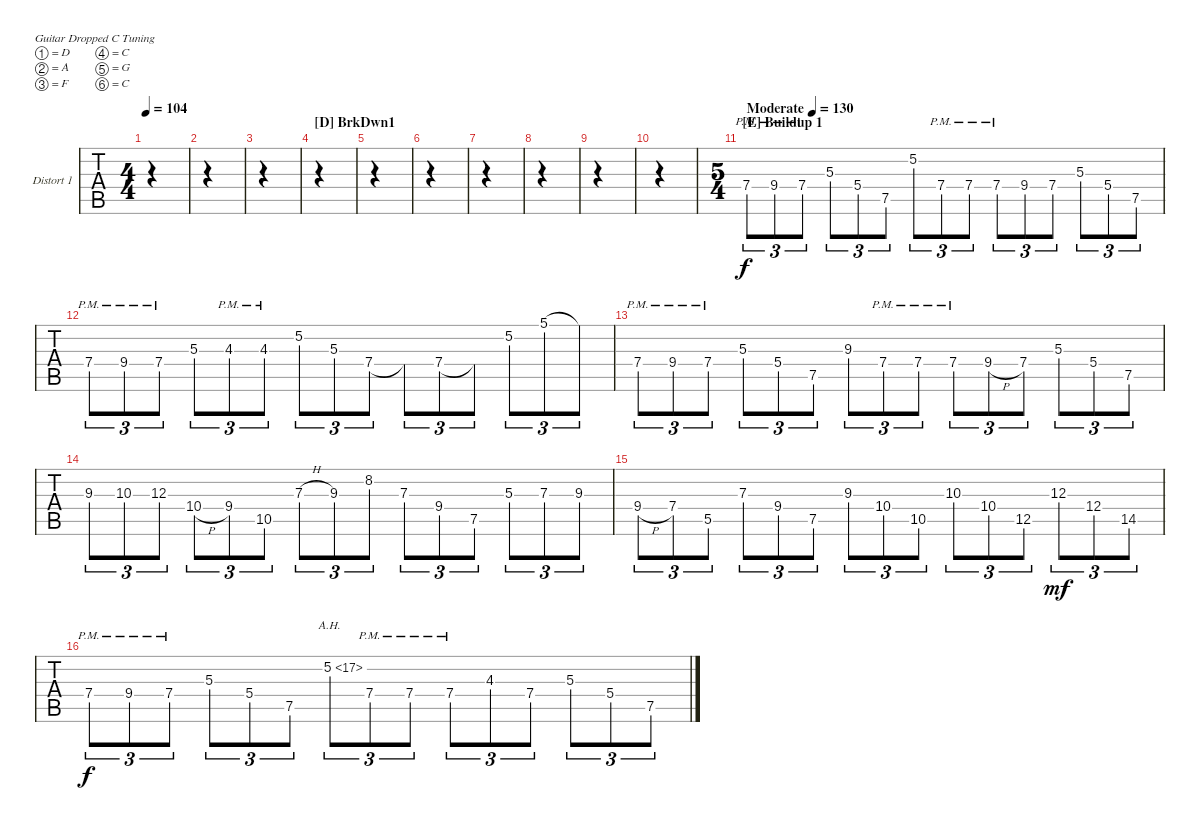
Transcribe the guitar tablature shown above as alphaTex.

\bracketExtendMode groupsimilarinstruments
\firstSystemTrackNameOrientation horizontal
\otherSystemsTrackNameOrientation horizontal
\track ("Distort 1" "Distort 1") {instrument electricguitarclean}
\staff {tabs}
\tuning (D4 A3 F3 C3 G2 C2)
\ts (4 4)
\tempo 104
\clef g2
\scale
0.333333
\ks c
|
\scale
0.333333 |
\scale
0.333333 |
\section ("D" "BrkDwn1")
\scale
0.333333 |
\scale
0.333333 |
\scale
0.333333 |
\scale
0.333333 |
\scale
0.333333 |
\scale
0.208191 |
\scale
0.395904 |
\ts (5 4)
\section ("E" "Buildup 1")
\tempo (130 "Moderate")
7.4{pm}.8{tu (3 2)} 9.4{pm}.8{tu (3 2)} 7.4{pm}.8{tu (3 2)} 5.3.8{tu (3 2)} 5.4.8{tu (3 2)} 7.5.8{tu (3 2)} 5.2.8{tu (3 2)} 7.4{pm}.8{tu (3 2)} 7.4{pm}.8{tu (3 2)} 7.4{pm}.8{tu (3 2)} 9.4.8{tu (3 2)} 7.4.8{tu (3 2)} 5.3.8{tu (3 2)} 5.4.8{tu (3 2)} 7.5.8{tu (3 2)} |
\scale
0.395904 7.4{pm}.8{tu (3 2)} 9.4{pm}.8{tu (3 2)} 7.4{pm}.8{tu (3 2)} 5.3.8{tu (3 2)} 4.3{pm}.8{tu (3 2)} 4.3{pm}.8{tu (3 2)} 5.2.8{tu (3 2)} 5.3.8{tu (3 2)} 7.4.8{tu (3 2)} 7.4{t}.8{tu (3 2)} 7.4.8{tu (3 2)} 7.4{t}.8{tu (3 2)} 5.2.8{tu (3 2)} 5.1.8{tu (3 2)} 5.1{t}.8{tu (3 2)} |
7.4{pm}.8{tu (3 2)} 9.4{pm}.8{tu (3 2)} 7.4{pm}.8{tu (3 2)} 5.3.8{tu (3 2)} 5.4.8{tu (3 2)} 7.5.8{tu (3 2)} 9.3.8{tu (3 2)} 7.4{pm}.8{tu (3 2)} 7.4{pm}.8{tu (3 2)} 7.4{pm}.8{tu (3 2)} 9.4{h}.8{tu (3 2)} 7.4.8{tu (3 2)} 5.3.8{tu (3 2)} 5.4.8{tu (3 2)} 7.5.8{tu (3 2)} |
\scale
0.256303 9.3.8{tu (3 2)} 10.3.8{tu (3 2)} 12.3.8{tu (3 2)} 10.4{h}.8{tu (3 2)} 9.4.8{tu (3 2)} 10.5.8{tu (3 2)} 7.3{h}.8{tu (3 2)} 9.3.8{tu (3 2)} 8.2.8{tu (3 2)} 7.3.8{tu (3 2)} 9.4.8{tu (3 2)} 7.5.8{tu (3 2)} 5.3.8{tu (3 2)} 7.3.8{tu (3 2)} 9.3.8{tu (3 2)} |
9.4{h}.8{tu (3 2)} 7.4.8{tu (3 2)} 5.5.8{tu (3 2)} 7.3.8{tu (3 2)} 9.4.8{tu (3 2)} 7.5.8{tu (3 2)} 9.3.8{tu (3 2)} 10.4.8{tu (3 2)} 10.5.8{tu (3 2)} 10.3.8{tu (3 2)} 10.4.8{tu (3 2)} 12.5.8{tu (3 2)} 12.3.8{tu (3 2) dy mf} 12.4.8{tu (3 2)} 14.5.8{tu (3 2)} |
7.4{pm}.8{tu (3 2) dy f} 9.4{pm}.8{tu (3 2)} 7.4{pm}.8{tu (3 2)} 5.3.8{tu (3 2)} 5.4.8{tu (3 2)} 7.5.8{tu (3 2)} 5.2{ah 12}.8{tu (3 2)} 7.4{pm}.8{tu (3 2)} 7.4{pm}.8{tu (3 2)} 7.4{pm}.8{tu (3 2)} 4.3.8{tu (3 2)} 7.4.8{tu (3 2)} 5.3.8{tu (3 2)} 5.4.8{tu (3 2)} 7.5.8{tu (3 2)}
